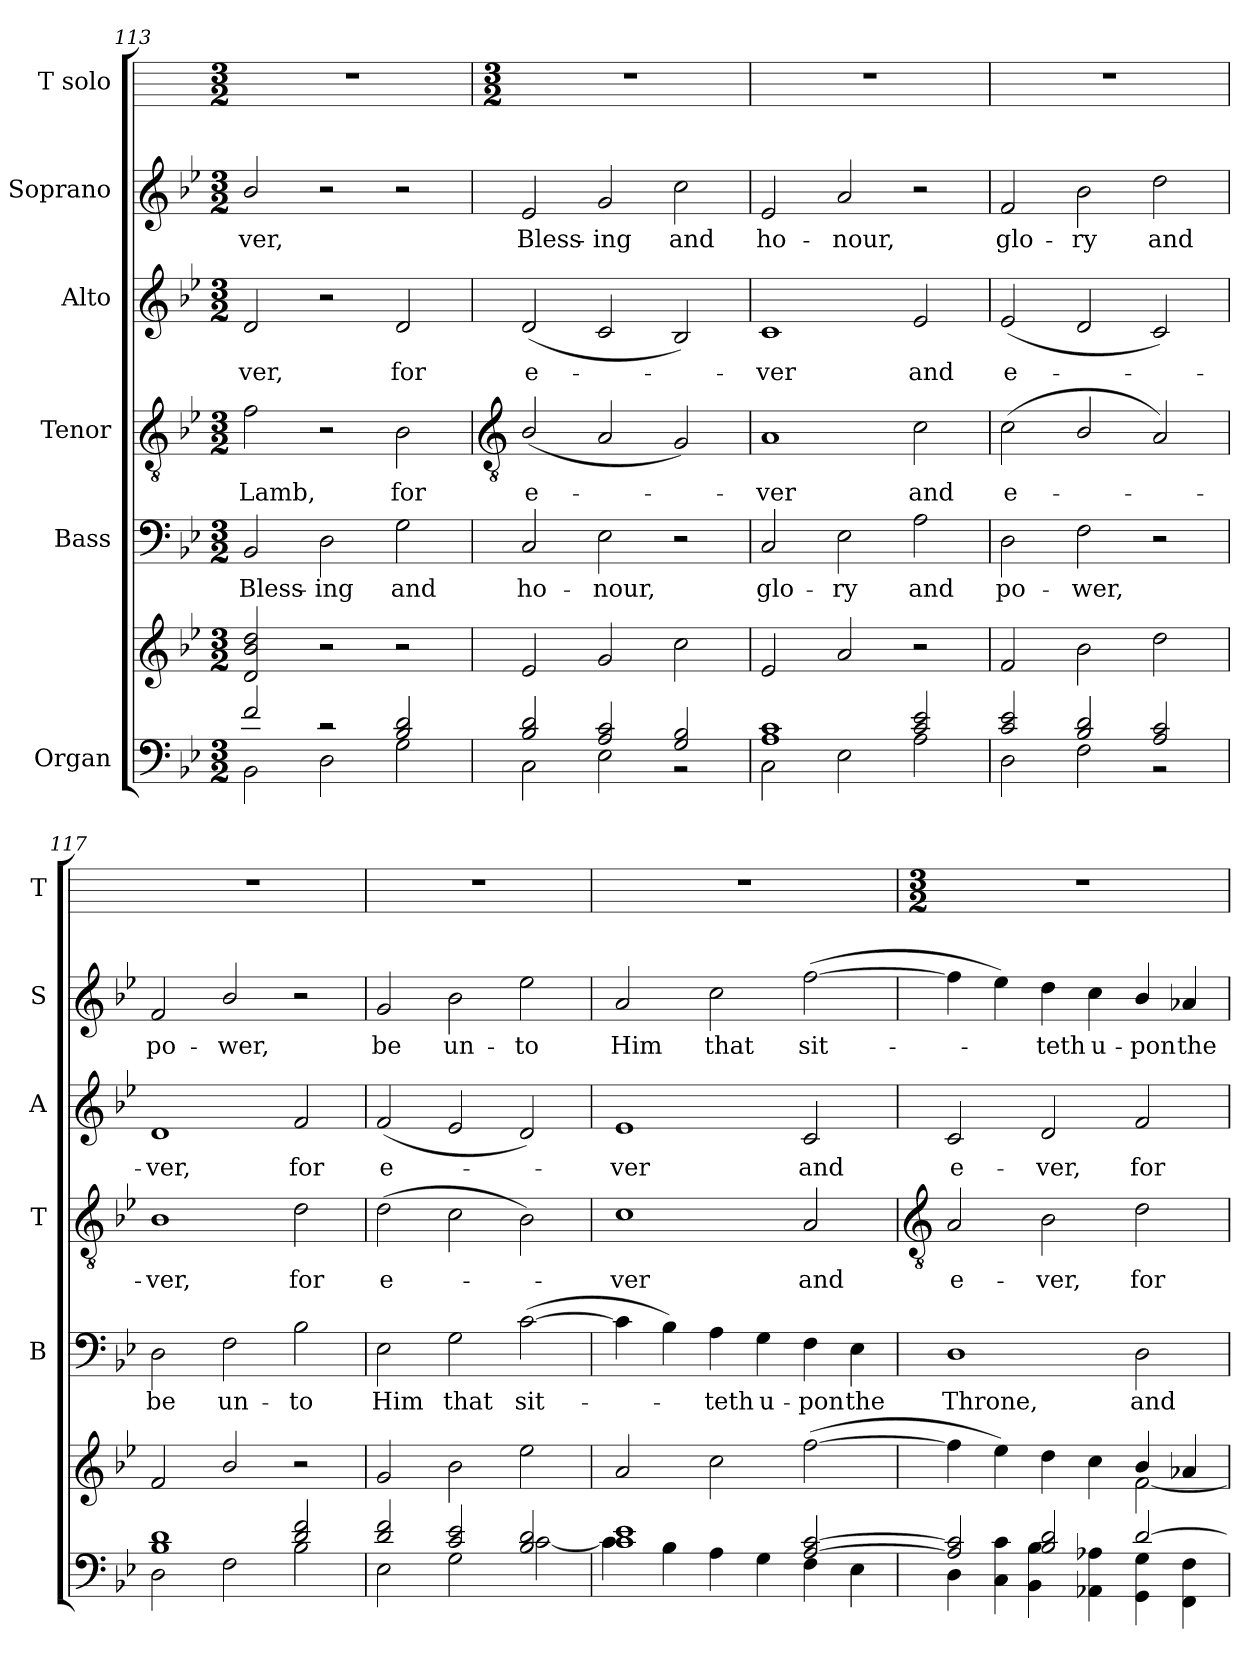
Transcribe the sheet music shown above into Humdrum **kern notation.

**kern	**kern	**kern	**text	**kern	**text	**kern	**text	**kern	**text	**kern
*part6	*part6	*part5	*part5	*part4	*part4	*part3	*part3	*part2	*part2	*part1
*staff7	*staff6	*staff5	*staff5	*staff4	*staff4	*staff3	*staff3	*staff2	*staff2	*staff1
*I"Organ	*	*I"Bass	*	*I"Tenor	*	*I"Alto	*	*I"Soprano	*	*I"T solo
*	*	*I'B	*	*I'T	*	*I'A	*	*I'S	*	*I'T
*clefF4	*clefG2	*clefF4	*	*clefGv2	*	*clefG2	*	*clefG2	*	*
*k[b-e-]	*k[b-e-]	*k[b-e-]	*	*k[b-e-]	*	*k[b-e-]	*	*k[b-e-]	*	*
*B-:	*B-:	*B-:	*	*B-:	*	*B-:	*	*B-:	*	*
*M3/2	*M3/2	*M3/2	*	*M3/2	*	*M3/2	*	*M3/2	*	*M3/2
=113	=113	=113	=113	=113	=113	=113	=113	=113	=113	=113
*^	*	*	*	*	*	*	*	*	*	*
!	!	!	!	!LO:LY:b	!	!LO:LY:b	!	!LO:LY:b	!	!LO:LY:b	!
2f/	2BB-\	2d/ 2b-/ 2dd/	2BB-	Bless-	2f	Lamb,	2d/	ver,	2b-/	ver,	1.r
!	!	!	!	!LO:LY:b	!	!	!	!	!	!	!
2r	2D\	2r	2D	-ing	2r	.	2r	.	2r	.	.
!	!	!	!	!LO:LY:b	!	!LO:LY:b	!	!LO:LY:b	!	!	!
2B-/ 2d/	2G\	2r	2G	and	2B-	for	2d	for	2r	.	.
!!LO:LB:g=z
=114	=114	=114	=114	=114	=114	=114	=114	=114	=114	=114	=114
*	*	*	*	*	*clefGv2	*	*	*	*	*	*
*	*	*	*	*	*	*	*	*	*	*	*M3/2
!	!	!	!	!LO:LY:b	!	!LO:LY:b	!	!LO:LY:b	!	!LO:LY:b	!
2B-/ 2d/	2C\	2e-	2C	ho-	(<2B-/	e-	(<2d	e-	2e-	Bless-	1.r
!	!	!	!	!LO:LY:b	!	!	!	!	!	!LO:LY:b	!
2A/ 2c/	2E-\	2g	2E-	-nour,	2A	.	2c	.	2g	-ing	.
!	!	!	!	!	!	!	!	!	!	!LO:LY:b	!
2G/ 2B-/	2r	2cc	2r	.	2G)	.	2B-)	.	2cc	and	.
=115	=115	=115	=115	=115	=115	=115	=115	=115	=115	=115	=115
!	!	!	!	!LO:LY:b	!	!LO:LY:b	!	!LO:LY:b	!	!LO:LY:b	!
1A/ 1c/	2C\	2e-	2C	glo-	1A	ver	1c	ver	2e-	ho-	1.r
!	!	!	!	!LO:LY:b	!	!	!	!	!	!LO:LY:b	!
.	2E-\	2a	2E-	-ry	.	.	.	.	2a	-nour,	.
!	!	!	!	!LO:LY:b	!	!LO:LY:b	!	!LO:LY:b	!	!	!
2c/ 2e-/	2A\	2r	2A	and	2c	and	2e-	and	2r	.	.
=116	=116	=116	=116	=116	=116	=116	=116	=116	=116	=116	=116
!	!	!	!	!LO:LY:b	!	!LO:LY:b	!	!LO:LY:b	!	!LO:LY:b	!
2c/ 2e-/	2D\	2f	2D	po-	(<2c	e-	(<2e-	e-	2f	glo-	1.r
!	!	!	!	!LO:LY:b	!	!	!	!	!	!LO:LY:b	!
2B-/ 2d/	2F\	2b-	2F	-wer,	2B-/	.	2d	.	2b-	-ry	.
!	!	!	!	!	!	!	!	!	!	!LO:LY:b	!
2A/ 2c/	2r	2dd	2r	.	2A)	.	2c)	.	2dd	and	.
=117	=117	=117	=117	=117	=117	=117	=117	=117	=117	=117	=117
!	!	!	!	!LO:LY:b	!	!LO:LY:b	!	!LO:LY:b	!	!LO:LY:b	!
1B-/ 1d/	2D\	2f	2D	be	1B-	ver,	1d	ver,	2f	po-	1.r
!	!	!	!	!LO:LY:b	!	!	!	!	!	!LO:LY:b	!
.	2F\	2b-/	2F	un-	.	.	.	.	2b-/	-wer,	.
!	!	!	!	!LO:LY:b	!	!LO:LY:b	!	!LO:LY:b	!	!	!
2d/ 2f/	2B-\	2r	2B-	-to	2d	for	2f	for	2r	.	.
=118	=118	=118	=118	=118	=118	=118	=118	=118	=118	=118	=118
!	!	!	!	!LO:LY:b	!	!LO:LY:b	!	!LO:LY:b	!	!LO:LY:b	!
2d/ 2f/	2E-\	2g	2E-	Him	(>2d	e-	(<2f	e-	2g	be	1.r
!	!	!	!	!LO:LY:b	!	!	!	!	!	!LO:LY:b	!
2c/ 2e-/	2G\	2b-	2G	that	2c	.	2e-	.	2b-	un-	.
!	!	!	!	!LO:LY:b	!	!	!	!	!	!LO:LY:b	!
2B-/ 2d/	[2c\	2ee-	(>[2c	sit-	2B-)	.	2d)	.	2ee-	-to	.
=119	=119	=119	=119	=119	=119	=119	=119	=119	=119	=119	=119
!	!	!	!	!	!	!LO:LY:b	!	!LO:LY:b	!	!LO:LY:b	!
1c/ 1e-/	4c\]	2a	4c]	.	1c	ver	1e-	ver	2a	Him	1.r
.	4B-\	.	4B-)	.	.	.	.	.	.	.	.
!	!	!	!	!LO:LY:b	!	!	!	!	!	!LO:LY:b	!
.	4A\	2cc	4A	teth	.	.	.	.	2cc	that	.
!	!	!	!	!LO:LY:b	!	!	!	!	!	!	!
.	4G\	.	4G	u-	.	.	.	.	.	.	.
!	!	!	!	!LO:LY:b	!	!LO:LY:b	!	!LO:LY:b	!	!LO:LY:b	!
[2A/ [2c/	4F\	(>[2ff	4F	-pon	2A	and	2c	and	(>[2ff	sit-	.
!	!	!	!	!LO:LY:b	!	!	!	!	!	!	!
.	4E-\	.	4E-	the	.	.	.	.	.	.	.
!!LO:LB:g=z
=120	=120	=120	=120	=120	=120	=120	=120	=120	=120	=120	=120
*	*	*	*	*	*clefGv2	*	*	*	*	*	*
*	*	*	*	*	*	*	*	*	*	*	*M3/2
*	*	*^	*	*	*	*	*	*	*	*	*
!	!	!	!	!	!LO:LY:b	!	!LO:LY:b	!	!LO:LY:b	!	!	!
2A/] 2c/]	4D\	4ff]	1ryy	1D	Throne,	2A	e-	2c	e-	4ff]	.	1.r
.	4C\ 4c\	4ee-)	.	.	.	.	.	.	.	4ee-)	.	.
!	!	!	!	!	!	!	!LO:LY:b	!	!LO:LY:b	!	!LO:LY:b	!
2B-/ 2d/	4BB-\ 4B-\	4dd	.	.	.	2B-	-ver,	2d	-ver,	4dd	teth	.
!	!	!	!	!	!	!	!	!	!	!	!LO:LY:b	!
.	4AA-X\ 4A-X\	4cc	.	.	.	.	.	.	.	4cc	u-	.
!	!	!	!	!	!LO:LY:b	!	!LO:LY:b	!	!LO:LY:b	!	!LO:LY:b	!
[2d/	4GG\ 4G\	4b-/	[2f\	2D	and	2d	for	2f	for	4b-/	-pon	.
!	!	!	!	!	!	!	!	!	!	!	!LO:LY:b	!
.	4FF\ 4F\	4a-X	.	.	.	.	.	.	.	4a-X	the	.
*v	*v	*	*	*	*	*	*	*	*	*	*	*
*	*v	*v	*	*	*	*	*	*	*	*	*
=	=	=	=	=	=	=	=	=	=	=
*-	*-	*-	*-	*-	*-	*-	*-	*-	*-	*-
